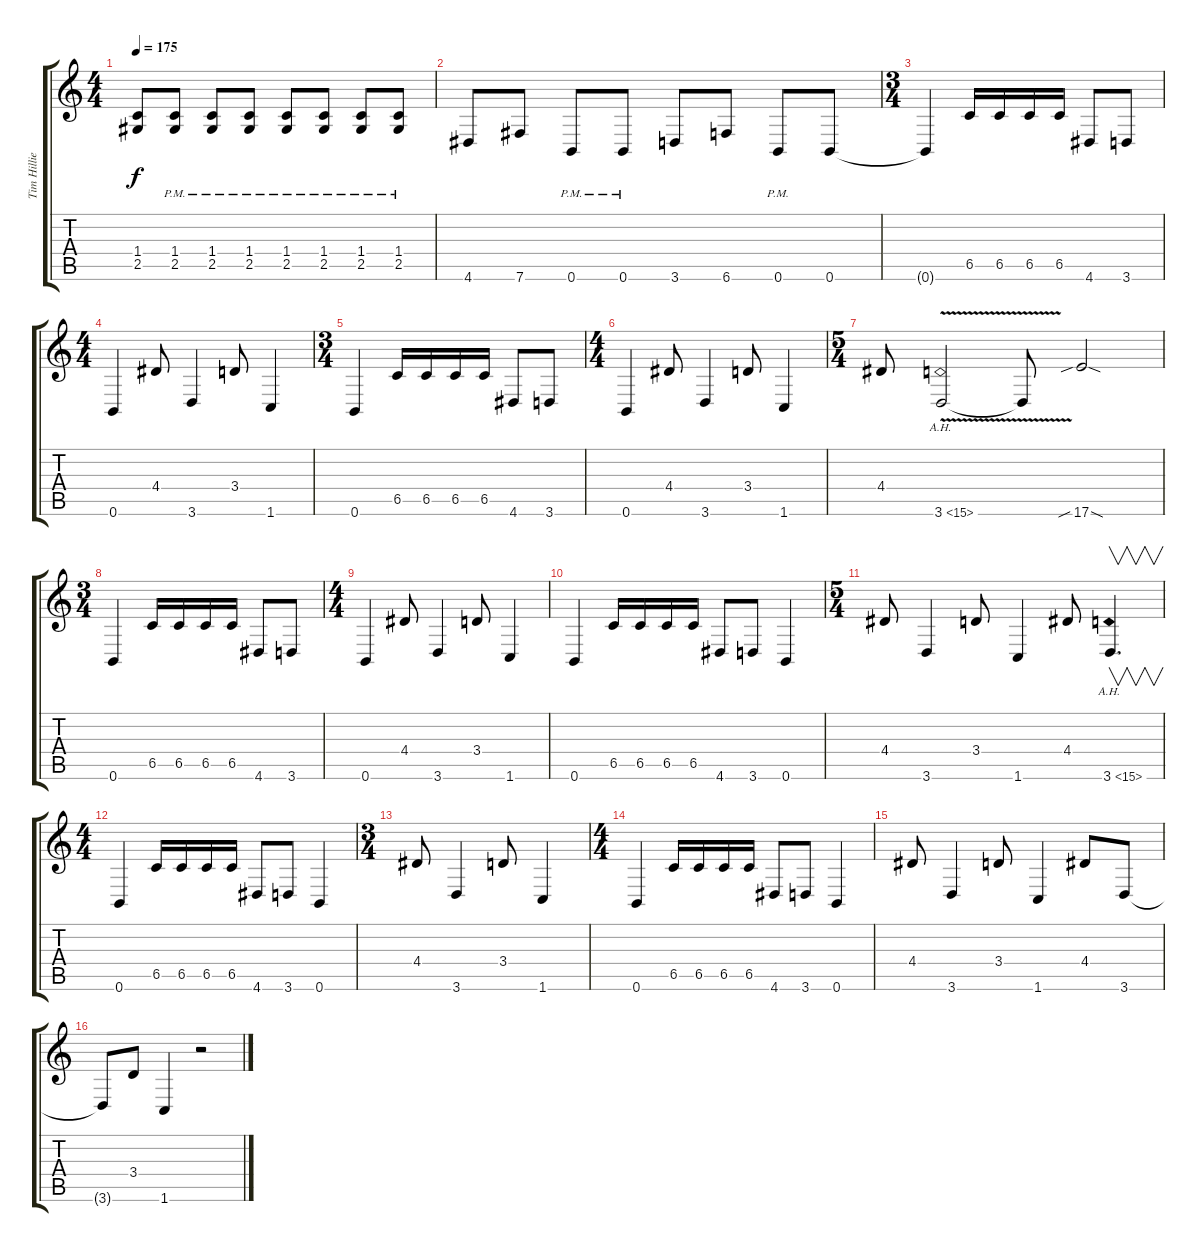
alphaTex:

\track ("Tim Hillier-Brook (Right)" "Tim Hillie") {instrument distortionguitar}
\staff {score tabs}
\tuning (Db4 Ab3 E3 B2 Gb2 B1) {hide}
\ts (4 4)
\tempo 175
\clef g2
\ks c
(1.4{t} 2.5{t}).8{dy f} (1.4{pm} 2.5{pm}).8 (1.4{pm} 2.5{pm}).8 (1.4{pm} 2.5{pm}).8 (1.4{pm} 2.5{pm}).8 (1.4{pm} 2.5{pm}).8 (1.4{pm} 2.5{pm}).8 (1.4{pm} 2.5{pm}).8 |
4.6.8 7.6.8 0.6{pm}.8 0.6{pm}.8 3.6.8 6.6.8 0.6{pm}.8 0.6.8 |
\ts (3 4)
0.6{t}.4 6.5.16 6.5.16 6.5.16 6.5.16 4.6.8 3.6.8 |
\ts (4 4)
0.6.4 4.4.8 3.6.4 3.4.8 1.6.4 |
\ts (3 4)
0.6.4 6.5.16 6.5.16 6.5.16 6.5.16 4.6.8 3.6.8 |
\ts (4 4)
0.6.4 4.4.8 3.6.4 3.4.8 1.6.4 |
\ts (5 4)
4.4.8 3.6{ah 12 v}.2 3.6{t}.8 17.6{sib sod}.2 |
\ts (3 4)
0.6.4 6.5.16 6.5.16 6.5.16 6.5.16 4.6.8 3.6.8 |
\ts (4 4)
0.6.4 4.4.8 3.6.4 3.4.8 1.6.4 |
0.6.4 6.5.16 6.5.16 6.5.16 6.5.16 4.6.8 3.6.8 0.6.4 |
\ts (5 4)
4.4.8 3.6.4 3.4.8 1.6.4 4.4.8 3.6{ah 12}.4{v d} |
\ts (4 4)
0.6.4 6.5.16 6.5.16 6.5.16 6.5.16 4.6.8 3.6.8 0.6.4 |
\ts (3 4)
4.4.8 3.6.4 3.4.8 1.6.4 |
\ts (4 4)
0.6.4 6.5.16 6.5.16 6.5.16 6.5.16 4.6.8 3.6.8 0.6.4 |
4.4.8 3.6.4 3.4.8 1.6.4 4.4.8 3.6.8 |
3.6{t}.8 3.4.8 1.6.4 r.2
